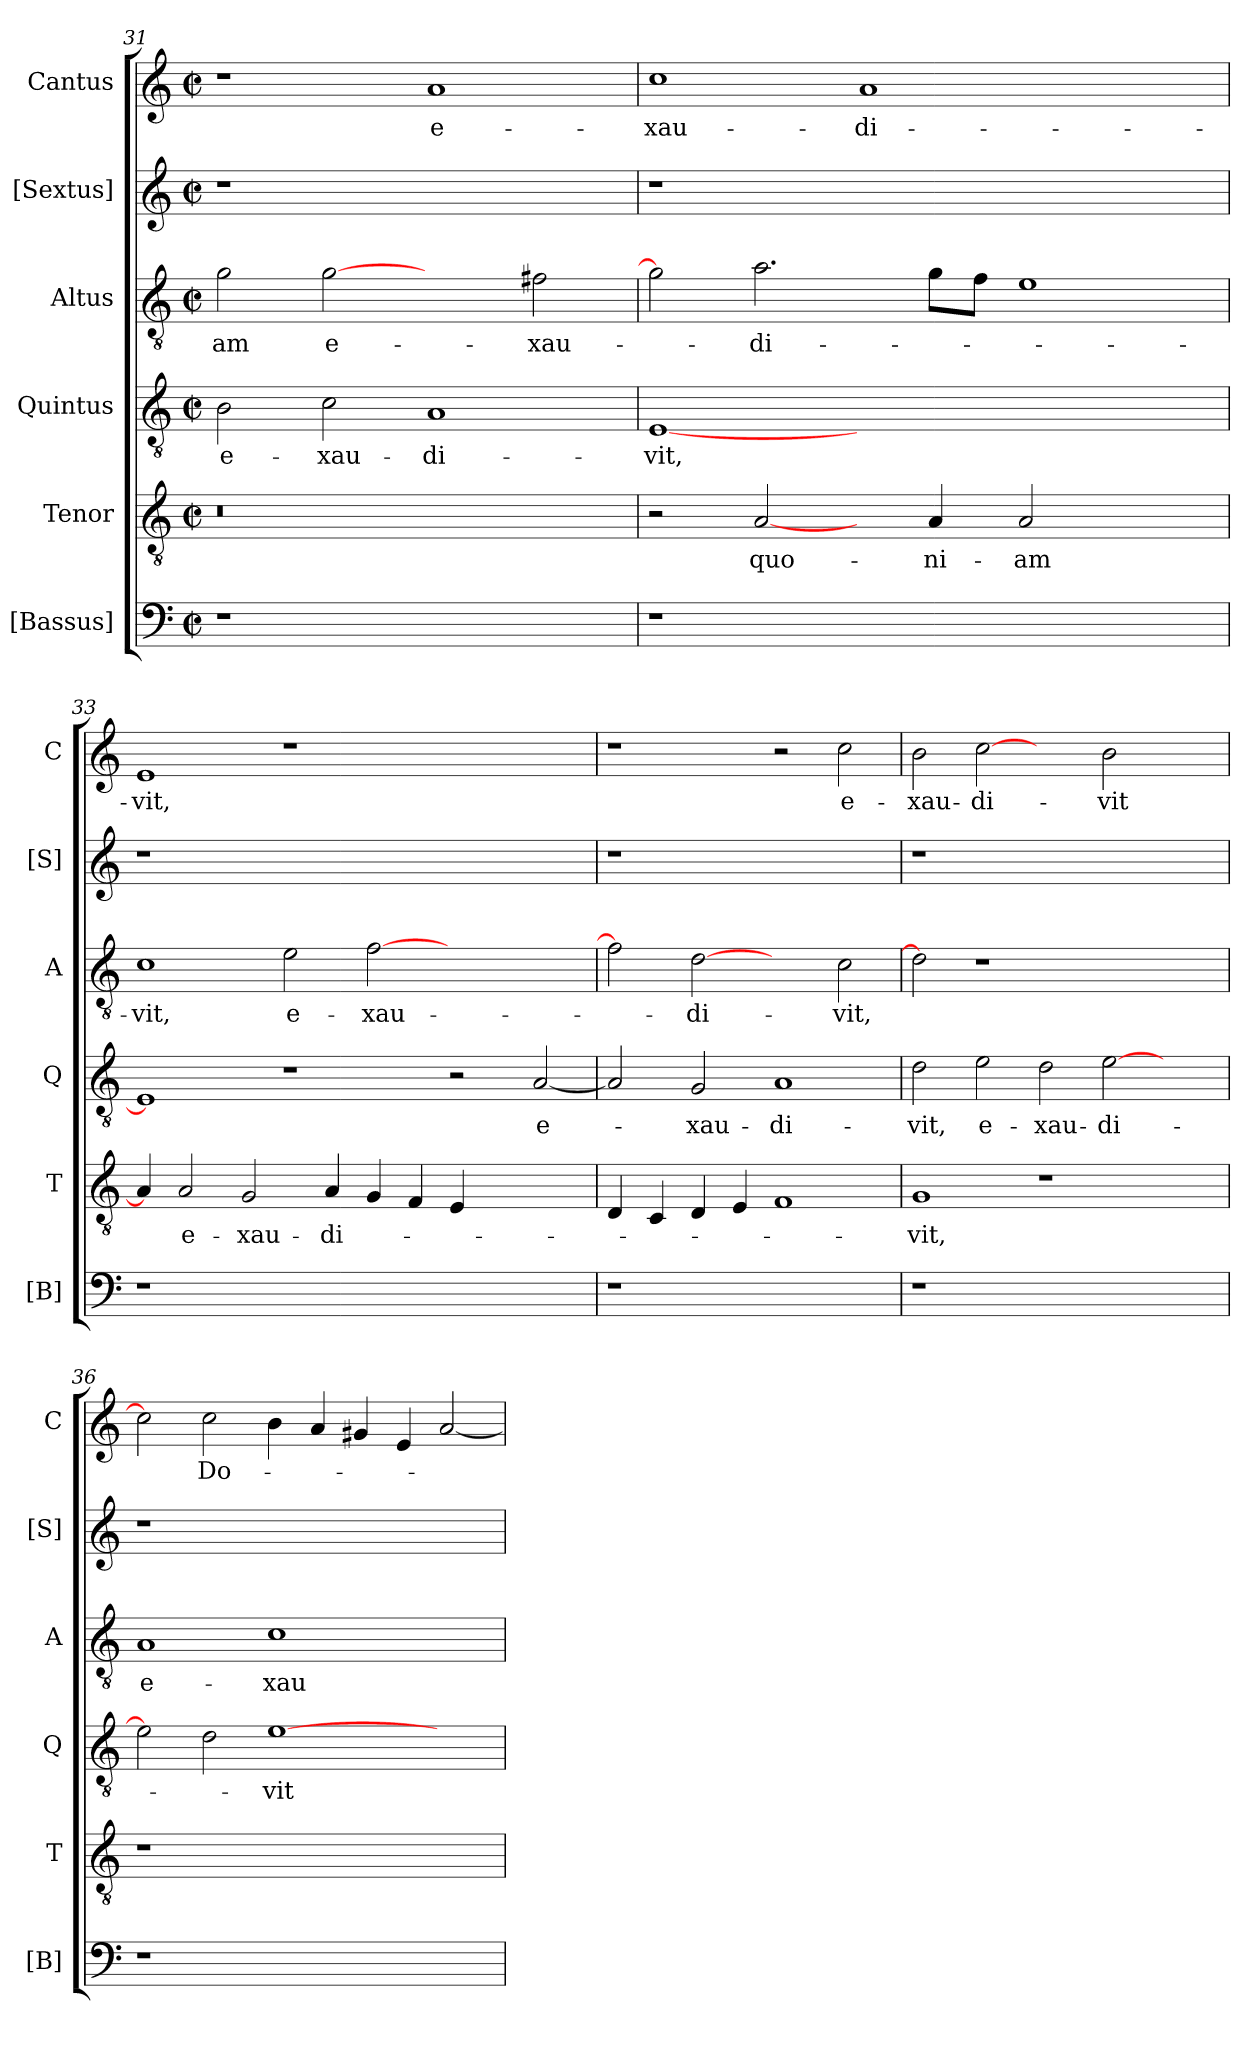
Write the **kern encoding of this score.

**kern	**kern	**text	**kern	**text	**kern	**text	**kern	**kern	**text
*part6	*part5	*part5	*part4	*part4	*part3	*part3	*part2	*part1	*part1
*staff6	*staff5	*staff5	*staff4	*staff4	*staff3	*staff3	*staff2	*staff1	*staff1
*I"[Bassus]	*I"Tenor	*	*I"Quintus	*	*I"Altus	*	*I"[Sextus]	*I"Cantus	*
*I'[B]	*I'T	*	*I'Q	*	*I'A	*	*I'[S]	*I'C	*
!!LO:PB:g=z
*clefF4	*clefGv2	*	*clefGv2	*	*clefGv2	*	*clefG2	*clefG2	*
*k[]	*k[]	*	*k[]	*	*k[]	*	*k[]	*k[]	*
*C:	*C:	*	*C:	*	*C:	*	*C:	*C:	*
*M2/2	*M2/2	*	*M2/2	*	*M2/2	*	*M2/2	*M2/2	*
*met(c|)	*met(c|)	*	*met(c|)	*	*met(c|)	*	*met(c|)	*met(c|)	*
=31	=31	=31	=31	=31	=31	=31	=31	=31	=31
!	!LO:N:vis=0	!	!	!	!	!	!	!	!
1r	1r	.	2B\	e-	2g\	-am	1r	1r	.
.	.	.	2c\	-xau-	[2g\	e-	.	.	.
1ryy	1ryy	.	1A/	-di-	2ryy	.	1ryy	1a/	e-
.	.	.	.	.	2f#X\	-xau-	.	.	.
=32	=32	=32	=32	=32	=32	=32	=32	=32	=32
1r	2r	.	[1E/	-vit,	2g\]	.	1r	1cc\	-xau-
.	[2A/	quo-	.	.	2.a\	-di-	.	.	.
1ryy	4ryy	.	1.ryy	.	.	.	1ryy	1a/	-di-
.	4A/	-ni-	.	.	8g\L	.	.	.	.
.	.	.	.	.	8f\J	.	.	.	.
.	2A/	-am	.	.	1e\	.	.	.	.
2ryy	2ryy	.	.	.	.	.	2ryy	2ryy	.
=33	=33	=33	=33	=33	=33	=33	=33	=33	=33
1r	4A/]	.	1E/]	.	1c\	-vit,	1r	1e/	-vit,
.	2A/	e-	.	.	.	.	.	.	.
.	2G/	-xau-	.	.	.	.	.	.	.
1ryy	.	.	1r	.	2e\	e-	1ryy	1r	.
.	4A/	-di-	.	.	.	.	.	.	.
.	4G/	.	.	.	[2f\	-xau-	.	.	.
.	4F/	.	.	.	.	.	.	.	.
1ryy	4E/	.	2r	.	1ryy	.	1ryy	1ryy	.
.	2.ryy	.	.	.	.	.	.	.	.
.	.	.	[2A/	e-	.	.	.	.	.
=34	=34	=34	=34	=34	=34	=34	=34	=34	=34
1r	4D/	.	2A/]	.	2f\]	.	1r	1r	.
.	4C/	.	.	.	.	.	.	.	.
.	4D/	.	2G/	-xau-	[2d\	-di-	.	.	.
.	4E/	.	.	.	.	.	.	.	.
1ryy	1F/	.	1A/	-di-	2ryy	.	1ryy	2r	.
.	.	.	.	.	2c\	-vit,	.	2cc\	e-
=35	=35	=35	=35	=35	=35	=35	=35	=35	=35
1r	1G/	-vit,	2d\	-vit,	2d\]	.	1r	2b\	-xau-
.	.	.	2e\	e-	1r	.	.	[2cc\	-di-
1ryy	1r	.	2d\	-xau-	.	.	1ryy	2ryy	.
.	.	.	[2e\	-di-	1ryy	.	.	2b\	-vit
2ryy	2ryy	.	2ryy	.	.	.	2ryy	2ryy	.
!!LO:LB:g=z
=36	=36	=36	=36	=36	=36	=36	=36	=36	=36
1r	1r	.	2e\]	.	1A/	e-	1r	2cc\]	.
.	.	.	2d\	.	.	.	.	2cc\	Do-
1ryy	1ryy	.	[1e\	-vit	1c\	-xau-	1ryy	4b\	.
.	.	.	.	.	.	.	.	4a/	.
.	.	.	.	.	.	.	.	4g#X/	.
.	.	.	.	.	.	.	.	4e/	.
2ryy	2ryy	.	2ryy	.	2ryy	.	2ryy	[2a/	.
=	=	=	=	=	=	=	=	=	=
*-	*-	*-	*-	*-	*-	*-	*-	*-	*-
